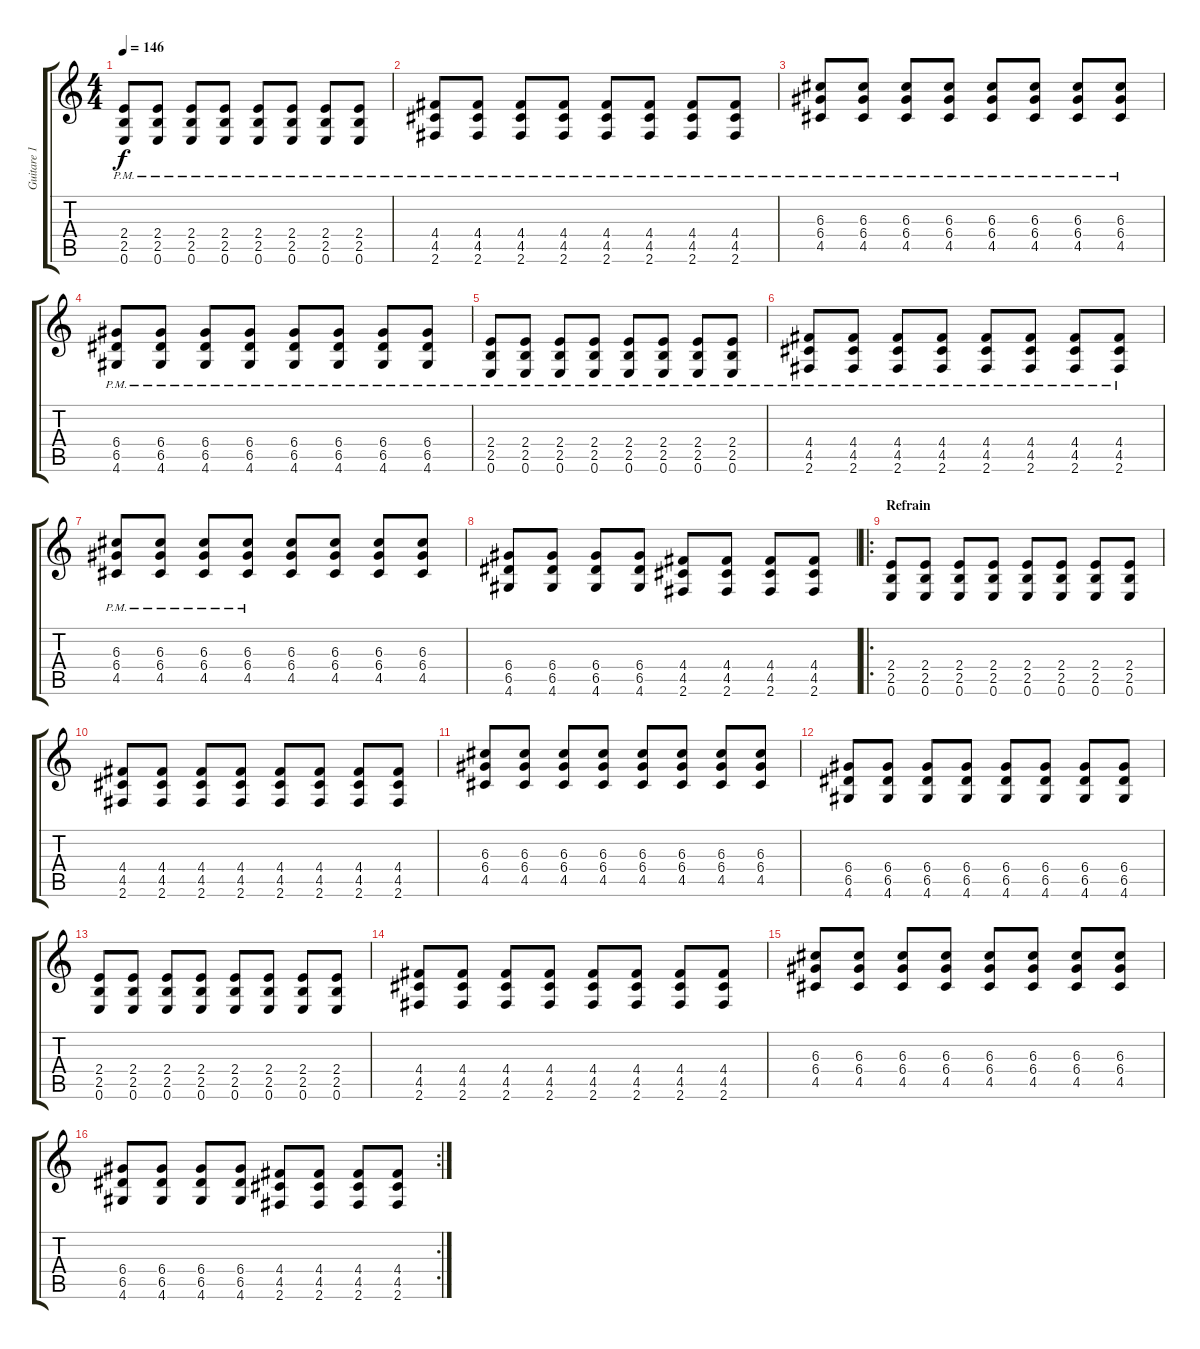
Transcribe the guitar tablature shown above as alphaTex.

\track ("Guitare 1" "Guitare 1") {instrument distortionguitar}
\staff {score tabs}
\tuning (E4 B3 G3 D3 A2 E2) {hide}
\ts (4 4)
\tempo 146
\clef g2
\ks c
(2.4{pm} 2.5{pm} 0.6{pm}).8{dy f} (2.4{pm} 2.5{pm} 0.6{pm}).8 (2.4{pm} 2.5{pm} 0.6{pm}).8 (2.4{pm} 2.5{pm} 0.6{pm}).8 (2.4{pm} 2.5{pm} 0.6{pm}).8 (2.4{pm} 2.5{pm} 0.6{pm}).8 (2.4{pm} 2.5{pm} 0.6{pm}).8 (2.4{pm} 2.5{pm} 0.6{pm}).8 |
(4.4{pm} 4.5{pm} 2.6{pm}).8 (4.4{pm} 4.5{pm} 2.6{pm}).8 (4.4{pm} 4.5{pm} 2.6{pm}).8 (4.4{pm} 4.5{pm} 2.6{pm}).8 (4.4{pm} 4.5{pm} 2.6{pm}).8 (4.4{pm} 4.5{pm} 2.6{pm}).8 (4.4{pm} 4.5{pm} 2.6{pm}).8 (4.4{pm} 4.5{pm} 2.6{pm}).8 |
(6.3{pm} 6.4{pm} 4.5{pm}).8 (6.3{pm} 6.4{pm} 4.5{pm}).8 (6.3{pm} 6.4{pm} 4.5{pm}).8 (6.3{pm} 6.4{pm} 4.5{pm}).8 (6.3{pm} 6.4{pm} 4.5{pm}).8 (6.3{pm} 6.4{pm} 4.5{pm}).8 (6.3{pm} 6.4{pm} 4.5{pm}).8 (6.3{pm} 6.4{pm} 4.5{pm}).8 |
(6.4{pm} 6.5{pm} 4.6{pm}).8 (6.4{pm} 6.5{pm} 4.6{pm}).8 (6.4{pm} 6.5{pm} 4.6{pm}).8 (6.4{pm} 6.5{pm} 4.6{pm}).8 (6.4{pm} 6.5{pm} 4.6{pm}).8 (6.4{pm} 6.5{pm} 4.6{pm}).8 (6.4{pm} 6.5{pm} 4.6{pm}).8 (6.4{pm} 6.5{pm} 4.6{pm}).8 |
(2.4{pm} 2.5{pm} 0.6{pm}).8 (2.4{pm} 2.5{pm} 0.6{pm}).8 (2.4{pm} 2.5{pm} 0.6{pm}).8 (2.4{pm} 2.5{pm} 0.6{pm}).8 (2.4{pm} 2.5{pm} 0.6{pm}).8 (2.4{pm} 2.5{pm} 0.6{pm}).8 (2.4{pm} 2.5{pm} 0.6{pm}).8 (2.4{pm} 2.5{pm} 0.6{pm}).8 |
(4.4{pm} 4.5{pm} 2.6{pm}).8 (4.4{pm} 4.5{pm} 2.6{pm}).8 (4.4{pm} 4.5{pm} 2.6{pm}).8 (4.4{pm} 4.5{pm} 2.6{pm}).8 (4.4{pm} 4.5{pm} 2.6{pm}).8 (4.4{pm} 4.5{pm} 2.6{pm}).8 (4.4{pm} 4.5{pm} 2.6{pm}).8 (4.4{pm} 4.5{pm} 2.6{pm}).8 |
(6.3{pm} 6.4{pm} 4.5{pm}).8 (6.3{pm} 6.4{pm} 4.5{pm}).8 (6.3{pm} 6.4{pm} 4.5{pm}).8 (6.3{pm} 6.4{pm} 4.5{pm}).8 (6.3 6.4 4.5).8 (6.3 6.4 4.5).8 (6.3 6.4 4.5).8 (6.3 6.4 4.5).8 |
(6.4 6.5 4.6).8 (6.4 6.5 4.6).8 (6.4 6.5 4.6).8 (6.4 6.5 4.6).8 (4.4 4.5 2.6).8 (4.4 4.5 2.6).8 (4.4 4.5 2.6).8 (4.4 4.5 2.6).8 |
\ro
\section ("" "Refrain")
(2.4 2.5 0.6).8 (2.4 2.5 0.6).8 (2.4 2.5 0.6).8 (2.4 2.5 0.6).8 (2.4 2.5 0.6).8 (2.4 2.5 0.6).8 (2.4 2.5 0.6).8 (2.4 2.5 0.6).8 |
(4.4 4.5 2.6).8 (4.4 4.5 2.6).8 (4.4 4.5 2.6).8 (4.4 4.5 2.6).8 (4.4 4.5 2.6).8 (4.4 4.5 2.6).8 (4.4 4.5 2.6).8 (4.4 4.5 2.6).8 |
(6.3 6.4 4.5).8 (6.3 6.4 4.5).8 (6.3 6.4 4.5).8 (6.3 6.4 4.5).8 (6.3 6.4 4.5).8 (6.3 6.4 4.5).8 (6.3 6.4 4.5).8 (6.3 6.4 4.5).8 |
(6.4 6.5 4.6).8 (6.4 6.5 4.6).8 (6.4 6.5 4.6).8 (6.4 6.5 4.6).8 (6.4 6.5 4.6).8 (6.4 6.5 4.6).8 (6.4 6.5 4.6).8 (6.4 6.5 4.6).8 |
(2.4 2.5 0.6).8 (2.4 2.5 0.6).8 (2.4 2.5 0.6).8 (2.4 2.5 0.6).8 (2.4 2.5 0.6).8 (2.4 2.5 0.6).8 (2.4 2.5 0.6).8 (2.4 2.5 0.6).8 |
(4.4 4.5 2.6).8 (4.4 4.5 2.6).8 (4.4 4.5 2.6).8 (4.4 4.5 2.6).8 (4.4 4.5 2.6).8 (4.4 4.5 2.6).8 (4.4 4.5 2.6).8 (4.4 4.5 2.6).8 |
(6.3 6.4 4.5).8 (6.3 6.4 4.5).8 (6.3 6.4 4.5).8 (6.3 6.4 4.5).8 (6.3 6.4 4.5).8 (6.3 6.4 4.5).8 (6.3 6.4 4.5).8 (6.3 6.4 4.5).8 |
\rc 2
(6.4 6.5 4.6).8 (6.4 6.5 4.6).8 (6.4 6.5 4.6).8 (6.4 6.5 4.6).8 (4.4 4.5 2.6).8 (4.4 4.5 2.6).8 (4.4 4.5 2.6).8 (4.4 4.5 2.6).8
